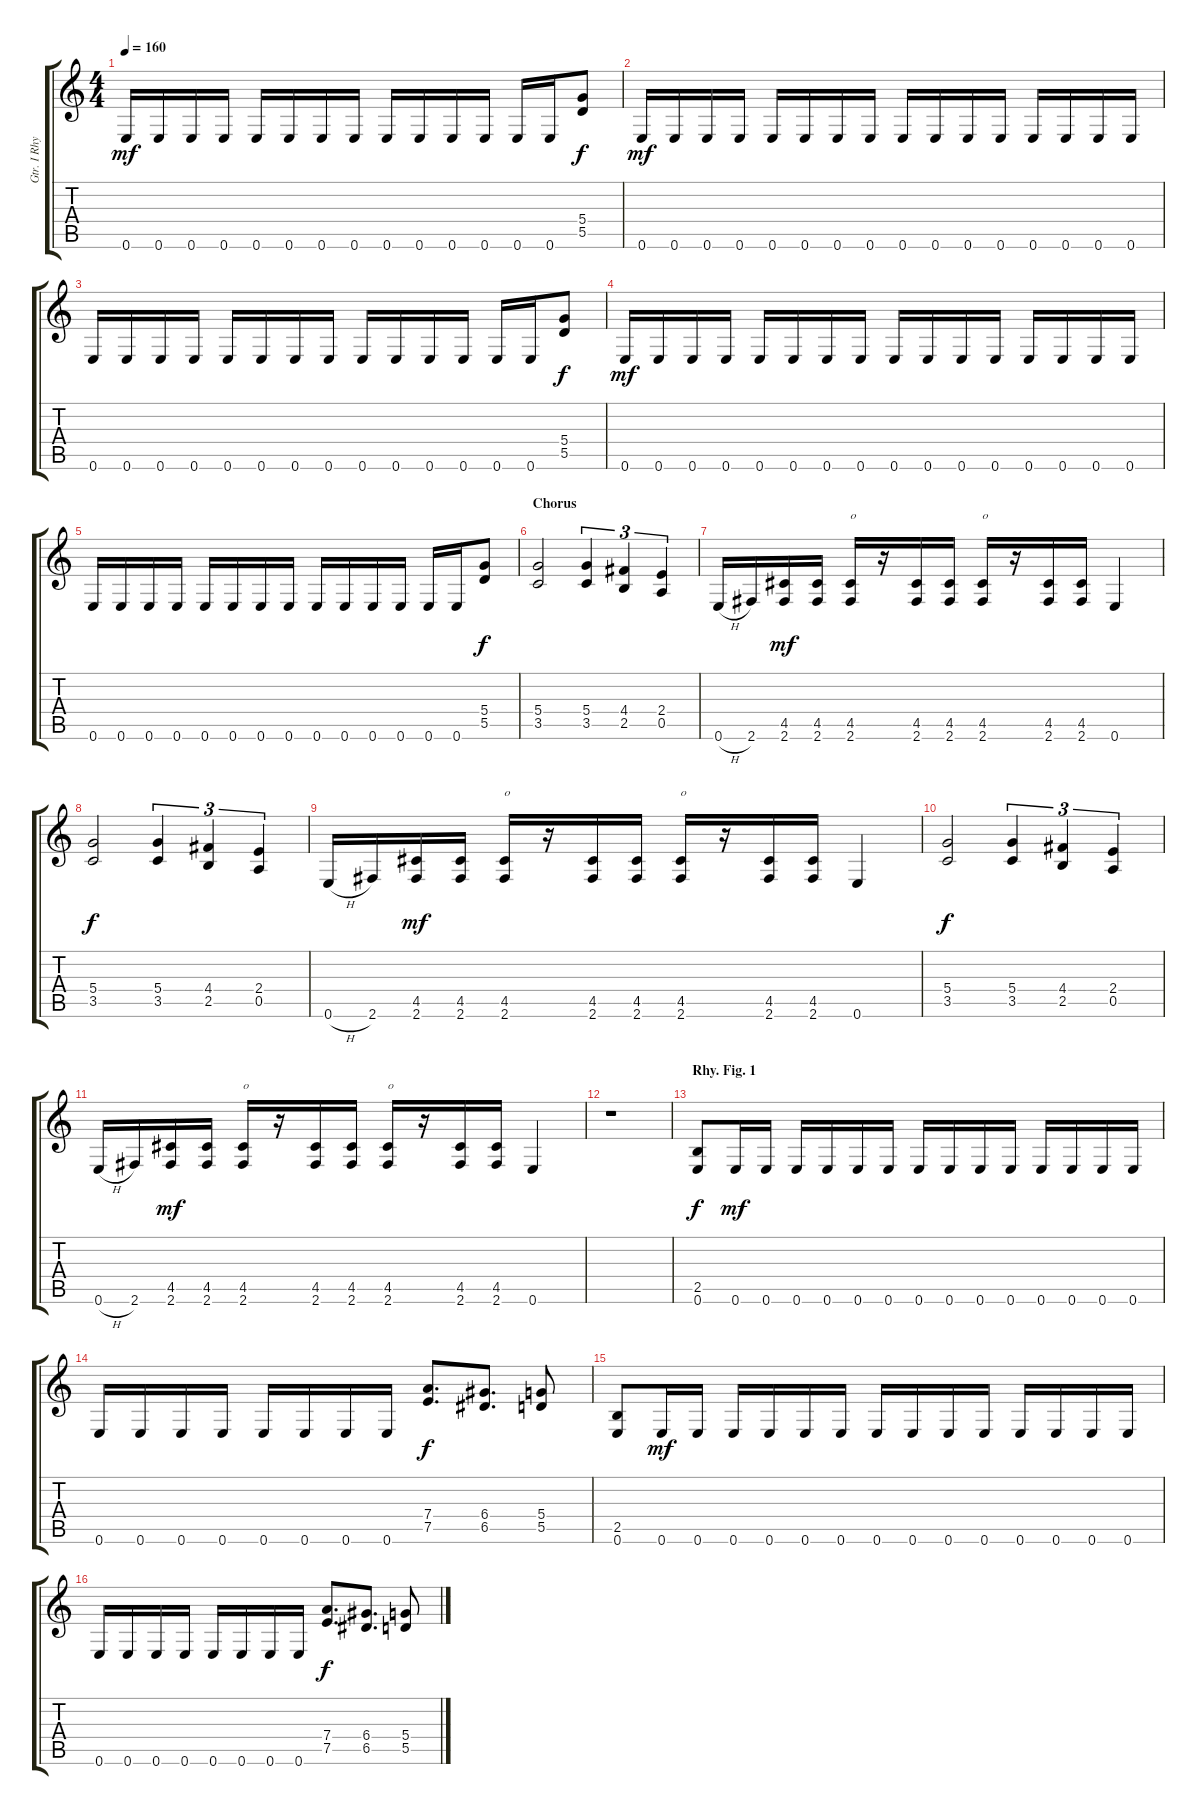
\track ("Gtr. I Rhytm" "Gtr. I Rhy") {instrument overdrivenguitar}
\staff {score tabs}
\tuning (E4 B3 G3 D3 A2 E2) {hide}
\ts (4 4)
\tempo 160
\clef g2
\ks c
0.6.16{dy mf} 0.6.16 0.6.16 0.6.16 0.6.16 0.6.16 0.6.16 0.6.16 0.6.16 0.6.16 0.6.16 0.6.16 0.6.16 0.6.16 (5.4 5.5).8{dy f} |
0.6.16{dy mf} 0.6.16 0.6.16 0.6.16 0.6.16 0.6.16 0.6.16 0.6.16 0.6.16 0.6.16 0.6.16 0.6.16 0.6.16 0.6.16 0.6.16 0.6.16 |
0.6.16 0.6.16 0.6.16 0.6.16 0.6.16 0.6.16 0.6.16 0.6.16 0.6.16 0.6.16 0.6.16 0.6.16 0.6.16 0.6.16 (5.4 5.5).8{dy f} |
0.6.16{dy mf} 0.6.16 0.6.16 0.6.16 0.6.16 0.6.16 0.6.16 0.6.16 0.6.16 0.6.16 0.6.16 0.6.16 0.6.16 0.6.16 0.6.16 0.6.16 |
0.6.16 0.6.16 0.6.16 0.6.16 0.6.16 0.6.16 0.6.16 0.6.16 0.6.16 0.6.16 0.6.16 0.6.16 0.6.16 0.6.16 (5.4 5.5).8{dy f} |
\section ("" "Chorus")
(5.4 3.5).2 (5.4 3.5).4{tu (3 2)} (4.4 2.5).4{tu (3 2)} (2.4 0.5).4{tu (3 2)} |
0.6{h}.16 2.6.16 (4.5 2.6).16{dy mf} (4.5 2.6).16 (4.5 2.6).16{txt "o"} r.16 (4.5 2.6).16 (4.5 2.6).16 (4.5 2.6).16{txt "o"} r.16 (4.5 2.6).16 (4.5 2.6).16 0.6.4 |
(5.4 3.5).2{dy f} (5.4 3.5).4{tu (3 2)} (4.4 2.5).4{tu (3 2)} (2.4 0.5).4{tu (3 2)} |
0.6{h}.16 2.6.16 (4.5 2.6).16{dy mf} (4.5 2.6).16 (4.5 2.6).16{txt "o"} r.16 (4.5 2.6).16 (4.5 2.6).16 (4.5 2.6).16{txt "o"} r.16 (4.5 2.6).16 (4.5 2.6).16 0.6.4 |
(5.4 3.5).2{dy f} (5.4 3.5).4{tu (3 2)} (4.4 2.5).4{tu (3 2)} (2.4 0.5).4{tu (3 2)} |
0.6{h}.16 2.6.16 (4.5 2.6).16{dy mf} (4.5 2.6).16 (4.5 2.6).16{txt "o"} r.16 (4.5 2.6).16 (4.5 2.6).16 (4.5 2.6).16{txt "o"} r.16 (4.5 2.6).16 (4.5 2.6).16 0.6.4 |
r.1 |
\section ("" "Rhy. Fig. 1")
(2.5 0.6).8{dy f} 0.6.16{dy mf} 0.6.16 0.6.16 0.6.16 0.6.16 0.6.16 0.6.16 0.6.16 0.6.16 0.6.16 0.6.16 0.6.16 0.6.16 0.6.16 |
0.6.16 0.6.16 0.6.16 0.6.16 0.6.16 0.6.16 0.6.16 0.6.16 (7.4 7.5).8{d dy f} (6.4 6.5).8{d} (5.4 5.5).8 |
(2.5 0.6).8 0.6.16{dy mf} 0.6.16 0.6.16 0.6.16 0.6.16 0.6.16 0.6.16 0.6.16 0.6.16 0.6.16 0.6.16 0.6.16 0.6.16 0.6.16 |
0.6.16 0.6.16 0.6.16 0.6.16 0.6.16 0.6.16 0.6.16 0.6.16 (7.4 7.5).8{d dy f} (6.4 6.5).8{d} (5.4 5.5).8
